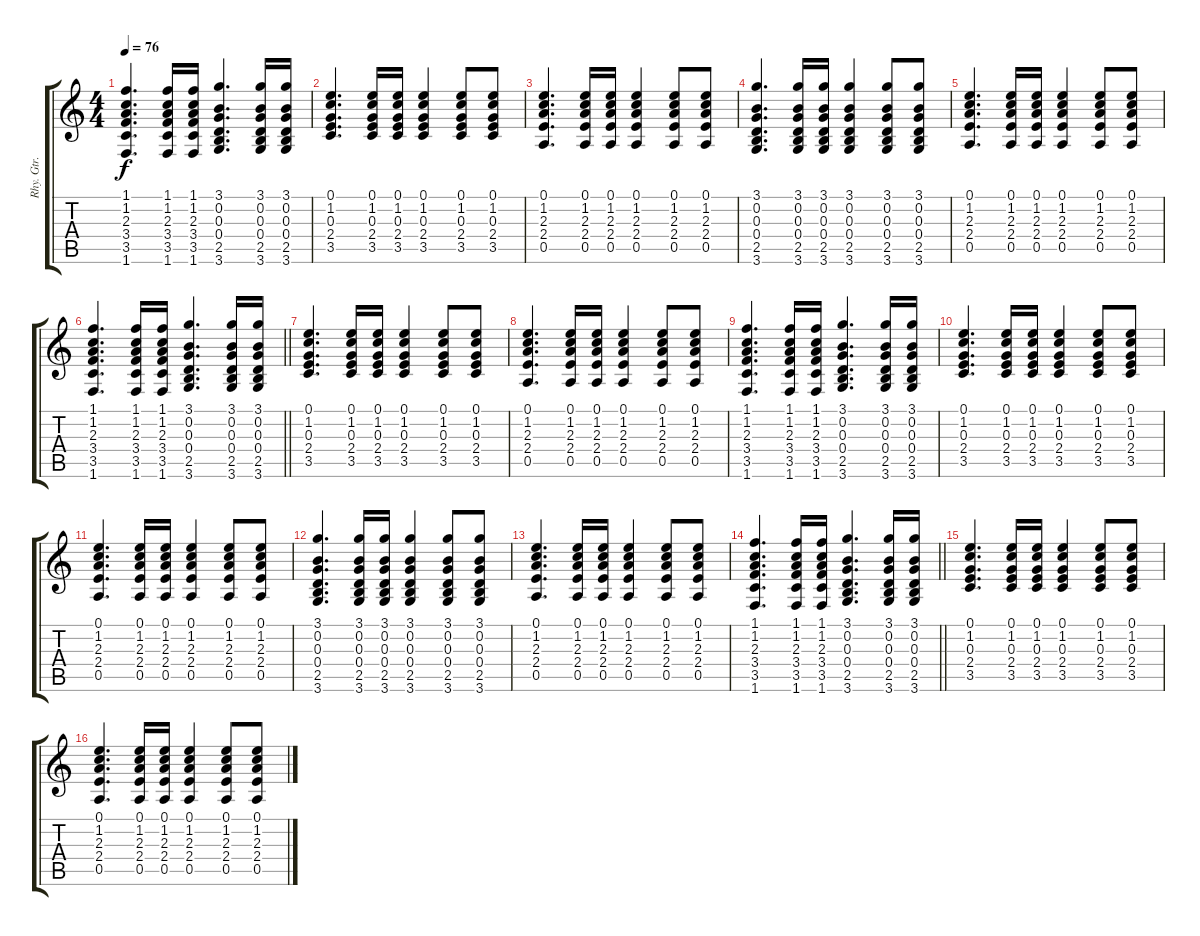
\track ("Rhy. Gtr. 1" "Rhy. Gtr. ") {instrument acousticguitarsteel}
\staff {score tabs}
\tuning (E4 B3 G3 D3 A2 E2) {hide}
\ts (4 4)
\tempo 76
\clef g2
\ks c
(1.1 1.2 2.3 3.4 3.5 1.6).4{d dy f} (1.1 1.2 2.3 3.4 3.5 1.6).16 (1.1 1.2 2.3 3.4 3.5 1.6).16 (3.1 0.2 0.3 0.4 2.5 3.6).4{d} (3.1 0.2 0.3 0.4 2.5 3.6).16 (3.1 0.2 0.3 0.4 2.5 3.6).16 |
(0.1 1.2 0.3 2.4 3.5).4{d} (0.1 1.2 0.3 2.4 3.5).16 (0.1 1.2 0.3 2.4 3.5).16 (0.1 1.2 0.3 2.4 3.5).4 (0.1 1.2 0.3 2.4 3.5).8 (0.1 1.2 0.3 2.4 3.5).8 |
(0.1 1.2 2.3 2.4 0.5).4{d} (0.1 1.2 2.3 2.4 0.5).16 (0.1 1.2 2.3 2.4 0.5).16 (0.1 1.2 2.3 2.4 0.5).4 (0.1 1.2 2.3 2.4 0.5).8 (0.1 1.2 2.3 2.4 0.5).8 |
(3.1 0.2 0.3 0.4 2.5 3.6).4{d} (3.1 0.2 0.3 0.4 2.5 3.6).16 (3.1 0.2 0.3 0.4 2.5 3.6).16 (3.1 0.2 0.3 0.4 2.5 3.6).4 (3.1 0.2 0.3 0.4 2.5 3.6).8 (3.1 0.2 0.3 0.4 2.5 3.6).8 |
(0.1 1.2 2.3 2.4 0.5).4{d} (0.1 1.2 2.3 2.4 0.5).16 (0.1 1.2 2.3 2.4 0.5).16 (0.1 1.2 2.3 2.4 0.5).4 (0.1 1.2 2.3 2.4 0.5).8 (0.1 1.2 2.3 2.4 0.5).8 |
\barLineRight lightlight
(1.1 1.2 2.3 3.4 3.5 1.6).4{d} (1.1 1.2 2.3 3.4 3.5 1.6).16 (1.1 1.2 2.3 3.4 3.5 1.6).16 (3.1 0.2 0.3 0.4 2.5 3.6).4{d} (3.1 0.2 0.3 0.4 2.5 3.6).16 (3.1 0.2 0.3 0.4 2.5 3.6).16 |
\section ("" "")
(0.1 1.2 0.3 2.4 3.5).4{d} (0.1 1.2 0.3 2.4 3.5).16 (0.1 1.2 0.3 2.4 3.5).16 (0.1 1.2 0.3 2.4 3.5).4 (0.1 1.2 0.3 2.4 3.5).8 (0.1 1.2 0.3 2.4 3.5).8 |
(0.1 1.2 2.3 2.4 0.5).4{d} (0.1 1.2 2.3 2.4 0.5).16 (0.1 1.2 2.3 2.4 0.5).16 (0.1 1.2 2.3 2.4 0.5).4 (0.1 1.2 2.3 2.4 0.5).8 (0.1 1.2 2.3 2.4 0.5).8 |
(1.1 1.2 2.3 3.4 3.5 1.6).4{d} (1.1 1.2 2.3 3.4 3.5 1.6).16 (1.1 1.2 2.3 3.4 3.5 1.6).16 (3.1 0.2 0.3 0.4 2.5 3.6).4{d} (3.1 0.2 0.3 0.4 2.5 3.6).16 (3.1 0.2 0.3 0.4 2.5 3.6).16 |
(0.1 1.2 0.3 2.4 3.5).4{d} (0.1 1.2 0.3 2.4 3.5).16 (0.1 1.2 0.3 2.4 3.5).16 (0.1 1.2 0.3 2.4 3.5).4 (0.1 1.2 0.3 2.4 3.5).8 (0.1 1.2 0.3 2.4 3.5).8 |
(0.1 1.2 2.3 2.4 0.5).4{d} (0.1 1.2 2.3 2.4 0.5).16 (0.1 1.2 2.3 2.4 0.5).16 (0.1 1.2 2.3 2.4 0.5).4 (0.1 1.2 2.3 2.4 0.5).8 (0.1 1.2 2.3 2.4 0.5).8 |
(3.1 0.2 0.3 0.4 2.5 3.6).4{d} (3.1 0.2 0.3 0.4 2.5 3.6).16 (3.1 0.2 0.3 0.4 2.5 3.6).16 (3.1 0.2 0.3 0.4 2.5 3.6).4 (3.1 0.2 0.3 0.4 2.5 3.6).8 (3.1 0.2 0.3 0.4 2.5 3.6).8 |
(0.1 1.2 2.3 2.4 0.5).4{d} (0.1 1.2 2.3 2.4 0.5).16 (0.1 1.2 2.3 2.4 0.5).16 (0.1 1.2 2.3 2.4 0.5).4 (0.1 1.2 2.3 2.4 0.5).8 (0.1 1.2 2.3 2.4 0.5).8 |
\barLineRight lightlight
(1.1 1.2 2.3 3.4 3.5 1.6).4{d} (1.1 1.2 2.3 3.4 3.5 1.6).16 (1.1 1.2 2.3 3.4 3.5 1.6).16 (3.1 0.2 0.3 0.4 2.5 3.6).4{d} (3.1 0.2 0.3 0.4 2.5 3.6).16 (3.1 0.2 0.3 0.4 2.5 3.6).16 |
\section ("" "")
(0.1 1.2 0.3 2.4 3.5).4{d volume 2} (0.1 1.2 0.3 2.4 3.5).16 (0.1 1.2 0.3 2.4 3.5).16 (0.1 1.2 0.3 2.4 3.5).4 (0.1 1.2 0.3 2.4 3.5).8 (0.1 1.2 0.3 2.4 3.5).8 |
(0.1 1.2 2.3 2.4 0.5).4{d} (0.1 1.2 2.3 2.4 0.5).16 (0.1 1.2 2.3 2.4 0.5).16 (0.1 1.2 2.3 2.4 0.5).4 (0.1 1.2 2.3 2.4 0.5).8 (0.1 1.2 2.3 2.4 0.5).8
